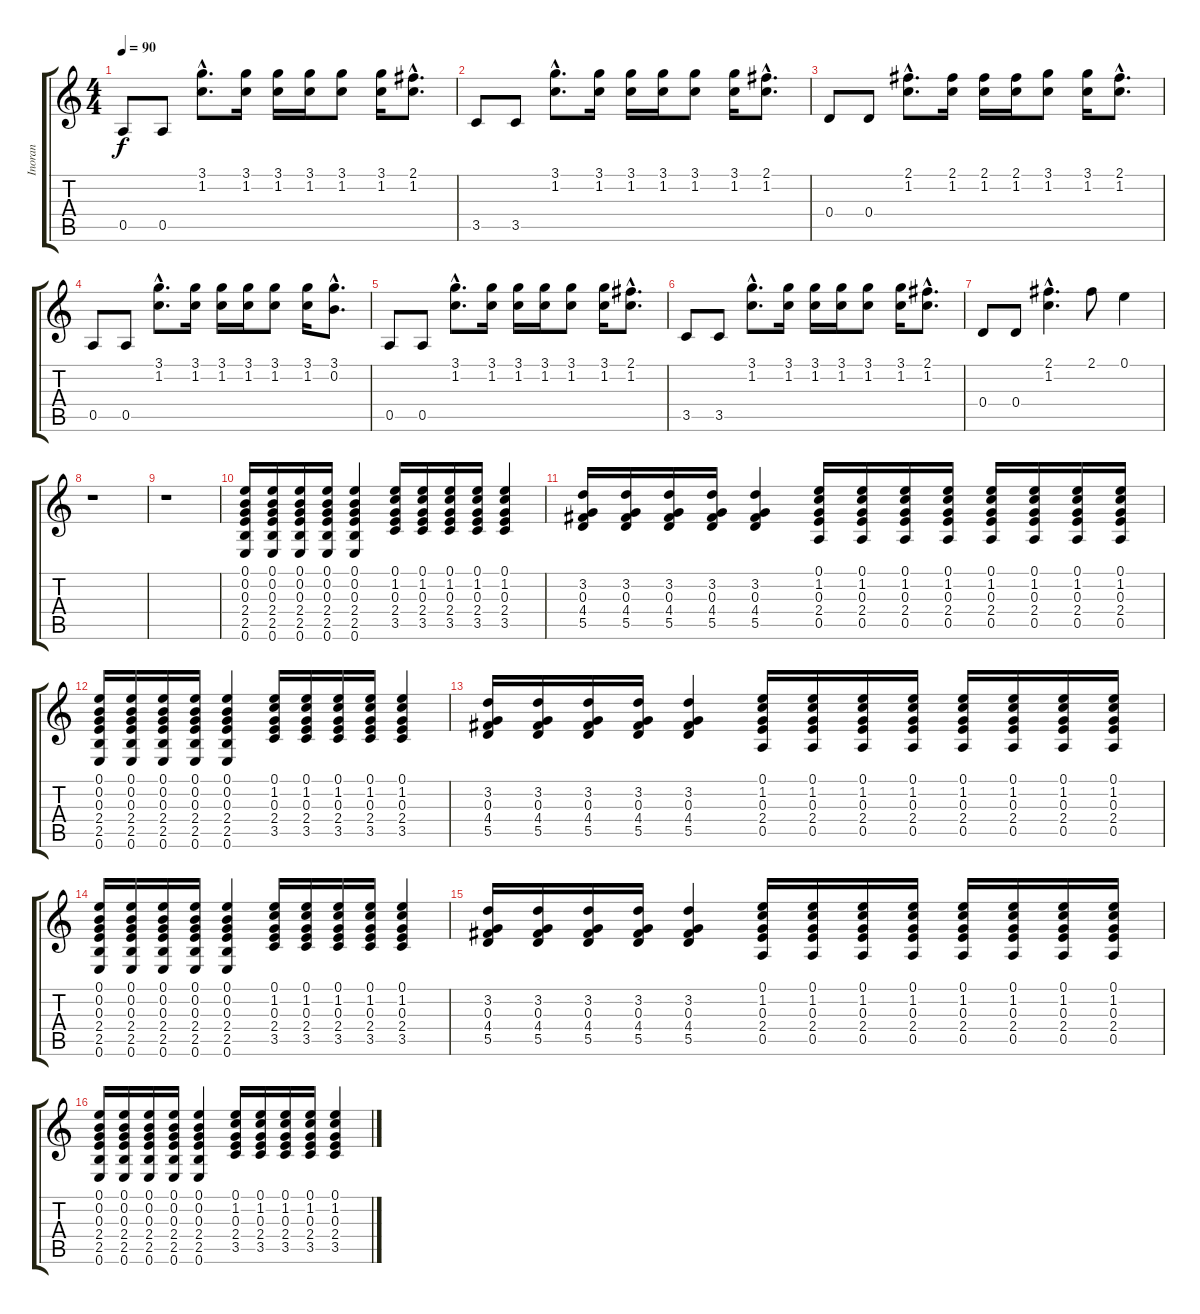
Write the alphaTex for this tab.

\track ("Inoran" "Inoran") {instrument electricguitarjazz}
\staff {score tabs}
\tuning (E4 B3 G3 D3 A2 E2) {hide}
\ts (4 4)
\tempo 90
\clef g2
\ks c
0.5.8{dy f} 0.5.8 (3.1{hac} 1.2{hac}).8{d} (3.1 1.2).16 (3.1 1.2).16 (3.1 1.2).16 (3.1 1.2).8 (3.1 1.2).16 (2.1{hac} 1.2{hac}).8{d} |
3.5.8 3.5.8 (3.1{hac} 1.2{hac}).8{d} (3.1 1.2).16 (3.1 1.2).16 (3.1 1.2).16 (3.1 1.2).8 (3.1 1.2).16 (2.1{hac} 1.2{hac}).8{d} |
0.4.8 0.4.8 (2.1{hac} 1.2{hac}).8{d} (2.1 1.2).16 (2.1 1.2).16 (2.1 1.2).16 (3.1 1.2).8 (3.1 1.2).16 (2.1{hac} 1.2{hac}).8{d} |
0.5.8 0.5.8 (3.1{hac} 1.2{hac}).8{d} (3.1 1.2).16 (3.1 1.2).16 (3.1 1.2).16 (3.1 1.2).8 (3.1 1.2).16 (3.1{hac} 0.2{hac}).8{d} |
0.5.8 0.5.8 (3.1{hac} 1.2{hac}).8{d} (3.1 1.2).16 (3.1 1.2).16 (3.1 1.2).16 (3.1 1.2).8 (3.1 1.2).16 (2.1{hac} 1.2{hac}).8{d} |
3.5.8 3.5.8 (3.1{hac} 1.2{hac}).8{d} (3.1 1.2).16 (3.1 1.2).16 (3.1 1.2).16 (3.1 1.2).8 (3.1 1.2).16 (2.1{hac} 1.2{hac}).8{d} |
0.4.8 0.4.8 (2.1{hac} 1.2{hac}).4{d} 2.1.8 0.1.4 |
r.1 |
r.1 |
(0.1 0.2 0.3 2.4 2.5 0.6).16 (0.1 0.2 0.3 2.4 2.5 0.6).16 (0.1 0.2 0.3 2.4 2.5 0.6).16 (0.1 0.2 0.3 2.4 2.5 0.6).16 (0.1 0.2 0.3 2.4 2.5 0.6).4 (0.1 1.2 0.3 2.4 3.5).16 (0.1 1.2 0.3 2.4 3.5).16 (0.1 1.2 0.3 2.4 3.5).16 (0.1 1.2 0.3 2.4 3.5).16 (0.1 1.2 0.3 2.4 3.5).4 |
(3.2 0.3 4.4 5.5).16 (3.2 0.3 4.4 5.5).16 (3.2 0.3 4.4 5.5).16 (3.2 0.3 4.4 5.5).16 (3.2 0.3 4.4 5.5).4 (0.1 1.2 0.3 2.4 0.5).16 (0.1 1.2 0.3 2.4 0.5).16 (0.1 1.2 0.3 2.4 0.5).16 (0.1 1.2 0.3 2.4 0.5).16 (0.1 1.2 0.3 2.4 0.5).16 (0.1 1.2 0.3 2.4 0.5).16 (0.1 1.2 0.3 2.4 0.5).16 (0.1 1.2 0.3 2.4 0.5).16 |
(0.1 0.2 0.3 2.4 2.5 0.6).16 (0.1 0.2 0.3 2.4 2.5 0.6).16 (0.1 0.2 0.3 2.4 2.5 0.6).16 (0.1 0.2 0.3 2.4 2.5 0.6).16 (0.1 0.2 0.3 2.4 2.5 0.6).4 (0.1 1.2 0.3 2.4 3.5).16 (0.1 1.2 0.3 2.4 3.5).16 (0.1 1.2 0.3 2.4 3.5).16 (0.1 1.2 0.3 2.4 3.5).16 (0.1 1.2 0.3 2.4 3.5).4 |
(3.2 0.3 4.4 5.5).16 (3.2 0.3 4.4 5.5).16 (3.2 0.3 4.4 5.5).16 (3.2 0.3 4.4 5.5).16 (3.2 0.3 4.4 5.5).4 (0.1 1.2 0.3 2.4 0.5).16 (0.1 1.2 0.3 2.4 0.5).16 (0.1 1.2 0.3 2.4 0.5).16 (0.1 1.2 0.3 2.4 0.5).16 (0.1 1.2 0.3 2.4 0.5).16 (0.1 1.2 0.3 2.4 0.5).16 (0.1 1.2 0.3 2.4 0.5).16 (0.1 1.2 0.3 2.4 0.5).16 |
(0.1 0.2 0.3 2.4 2.5 0.6).16 (0.1 0.2 0.3 2.4 2.5 0.6).16 (0.1 0.2 0.3 2.4 2.5 0.6).16 (0.1 0.2 0.3 2.4 2.5 0.6).16 (0.1 0.2 0.3 2.4 2.5 0.6).4 (0.1 1.2 0.3 2.4 3.5).16 (0.1 1.2 0.3 2.4 3.5).16 (0.1 1.2 0.3 2.4 3.5).16 (0.1 1.2 0.3 2.4 3.5).16 (0.1 1.2 0.3 2.4 3.5).4 |
(3.2 0.3 4.4 5.5).16 (3.2 0.3 4.4 5.5).16 (3.2 0.3 4.4 5.5).16 (3.2 0.3 4.4 5.5).16 (3.2 0.3 4.4 5.5).4 (0.1 1.2 0.3 2.4 0.5).16 (0.1 1.2 0.3 2.4 0.5).16 (0.1 1.2 0.3 2.4 0.5).16 (0.1 1.2 0.3 2.4 0.5).16 (0.1 1.2 0.3 2.4 0.5).16 (0.1 1.2 0.3 2.4 0.5).16 (0.1 1.2 0.3 2.4 0.5).16 (0.1 1.2 0.3 2.4 0.5).16 |
(0.1 0.2 0.3 2.4 2.5 0.6).16 (0.1 0.2 0.3 2.4 2.5 0.6).16 (0.1 0.2 0.3 2.4 2.5 0.6).16 (0.1 0.2 0.3 2.4 2.5 0.6).16 (0.1 0.2 0.3 2.4 2.5 0.6).4 (0.1 1.2 0.3 2.4 3.5).16 (0.1 1.2 0.3 2.4 3.5).16 (0.1 1.2 0.3 2.4 3.5).16 (0.1 1.2 0.3 2.4 3.5).16 (0.1 1.2 0.3 2.4 3.5).4
